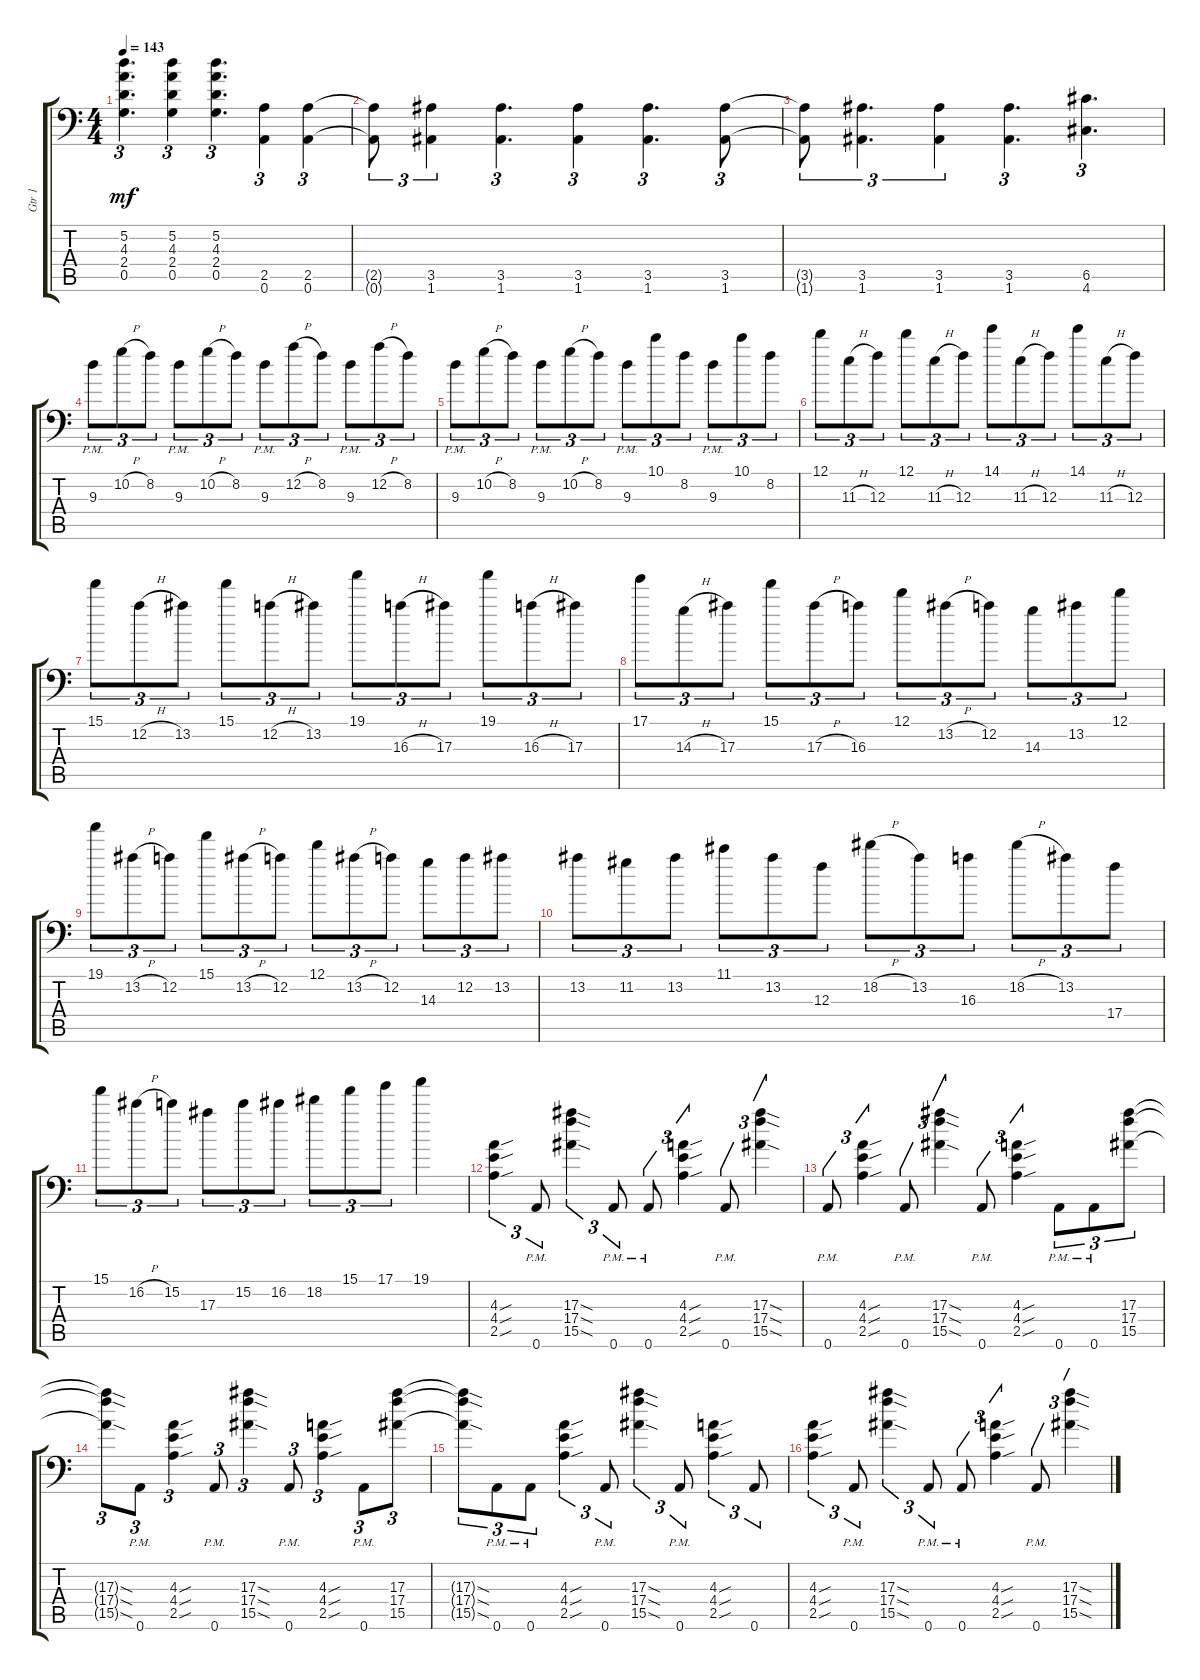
\track ("Gtr 1" "Gtr 1") {instrument electricguitarclean}
\staff {score tabs}
\tuning (D4 A3 F3 C3 G2 A1) {hide}
\ts (4 4)
\tempo 143
\clef f4
\ks c
(5.2 4.3 2.4 0.5).4{d tu (3 2) dy mf} (5.2 4.3 2.4 0.5).4{tu (3 2)} (5.2 4.3 2.4 0.5).4{d tu (3 2)} (2.5 0.6).4{tu (3 2)} (2.5 0.6).4{tu (3 2)} |
(2.5{t} 0.6{t}).8{tu (3 2)} (3.5 1.6).4{tu (3 2)} (3.5 1.6).4{d tu (3 2)} (3.5 1.6).4{tu (3 2)} (3.5 1.6).4{d tu (3 2)} (3.5 1.6).8{tu (3 2)} |
(3.5{t} 1.6{t}).8{tu (3 2)} (3.5 1.6).4{d tu (3 2)} (3.5 1.6).4{tu (3 2)} (3.5 1.6).4{d tu (3 2)} (6.5 4.6).4{d tu (3 2)} |
9.3{pm}.8{tu (3 2)} 10.2{h}.8{tu (3 2)} 8.2.8{tu (3 2)} 9.3{pm}.8{tu (3 2)} 10.2{h}.8{tu (3 2)} 8.2.8{tu (3 2)} 9.3{pm}.8{tu (3 2)} 12.2{h}.8{tu (3 2)} 8.2.8{tu (3 2)} 9.3{pm}.8{tu (3 2)} 12.2{h}.8{tu (3 2)} 8.2.8{tu (3 2)} |
9.3{pm}.8{tu (3 2)} 10.2{h}.8{tu (3 2)} 8.2.8{tu (3 2)} 9.3{pm}.8{tu (3 2)} 10.2{h}.8{tu (3 2)} 8.2.8{tu (3 2)} 9.3{pm}.8{tu (3 2)} 10.1.8{tu (3 2)} 8.2.8{tu (3 2)} 9.3{pm}.8{tu (3 2)} 10.1.8{tu (3 2)} 8.2.8{tu (3 2)} |
12.1.8{tu (3 2)} 11.3{h}.8{tu (3 2)} 12.3.8{tu (3 2)} 12.1.8{tu (3 2)} 11.3{h}.8{tu (3 2)} 12.3.8{tu (3 2)} 14.1.8{tu (3 2)} 11.3{h}.8{tu (3 2)} 12.3.8{tu (3 2)} 14.1.8{tu (3 2)} 11.3{h}.8{tu (3 2)} 12.3.8{tu (3 2)} |
15.1.8{tu (3 2)} 12.2{h}.8{tu (3 2)} 13.2.8{tu (3 2)} 15.1.8{tu (3 2)} 12.2{h}.8{tu (3 2)} 13.2.8{tu (3 2)} 19.1.8{tu (3 2)} 16.3{h}.8{tu (3 2)} 17.3.8{tu (3 2)} 19.1.8{tu (3 2)} 16.3{h}.8{tu (3 2)} 17.3.8{tu (3 2)} |
17.1.8{tu (3 2)} 14.3{h}.8{tu (3 2)} 17.3.8{tu (3 2)} 15.1.8{tu (3 2)} 17.3{h}.8{tu (3 2)} 16.3.8{tu (3 2)} 12.1.8{tu (3 2)} 13.2{h}.8{tu (3 2)} 12.2.8{tu (3 2)} 14.3.8{tu (3 2)} 13.2.8{tu (3 2)} 12.1.8{tu (3 2)} |
19.1.8{tu (3 2)} 13.2{h}.8{tu (3 2)} 12.2.8{tu (3 2)} 15.1.8{tu (3 2)} 13.2{h}.8{tu (3 2)} 12.2.8{tu (3 2)} 12.1.8{tu (3 2)} 13.2{h}.8{tu (3 2)} 12.2.8{tu (3 2)} 14.3.8{tu (3 2)} 12.2.8{tu (3 2)} 13.2.8{tu (3 2)} |
13.2.8{tu (3 2)} 11.2.8{tu (3 2)} 13.2.8{tu (3 2)} 11.1.8{tu (3 2)} 13.2.8{tu (3 2)} 12.3.8{tu (3 2)} 18.2{h}.8{tu (3 2)} 13.2.8{tu (3 2)} 16.3.8{tu (3 2)} 18.2{h}.8{tu (3 2)} 13.2.8{tu (3 2)} 17.4.8{tu (3 2)} |
15.1.8{tu (3 2)} 16.2{h}.8{tu (3 2)} 15.2.8{tu (3 2)} 17.3.8{tu (3 2)} 15.2.8{tu (3 2)} 16.2.8{tu (3 2)} 18.2.8{tu (3 2)} 15.1.8{tu (3 2)} 17.1.8{tu (3 2)} 19.1.4 |
(4.3{sou} 4.4{sou} 2.5{sou}).4{tu (3 2)} 0.6{pm}.8{tu (3 2)} (17.3{sod} 17.4{sod} 15.5{sod}).4{tu (3 2)} 0.6{pm}.8{tu (3 2)} 0.6{pm}.8{tu (3 2)} (4.3{sou} 4.4{sou} 2.5{sou}).4{tu (3 2)} 0.6{pm}.8{tu (3 2)} (17.3{sod} 17.4{sod} 15.5{sod}).4{tu (3 2)} |
0.6{pm}.8{tu (3 2)} (4.3{sou} 4.4{sou} 2.5{sou}).4{tu (3 2)} 0.6{pm}.8{tu (3 2)} (17.3{sod} 17.4{sod} 15.5{sod}).4{tu (3 2)} 0.6{pm}.8{tu (3 2)} (4.3{sou} 4.4{sou} 2.5{sou}).4{tu (3 2)} 0.6{pm}.8{tu (3 2)} 0.6{pm}.8{tu (3 2)} (17.3 17.4 15.5).8{tu (3 2)} |
(17.3{sod t} 17.4{sod t} 15.5{sod t}).8{tu (3 2)} 0.6{pm}.8{tu (3 2)} (4.3{sou} 4.4{sou} 2.5{sou}).4{tu (3 2)} 0.6{pm}.8{tu (3 2)} (17.3{sod} 17.4{sod} 15.5{sod}).4{tu (3 2)} 0.6{pm}.8{tu (3 2)} (4.3{sou} 4.4{sou} 2.5{sou}).4{tu (3 2)} 0.6{pm}.8{tu (3 2)} (17.3 17.4 15.5).8{tu (3 2)} |
(17.3{sod t} 17.4{sod t} 15.5{sod t}).8{tu (3 2)} 0.6{pm}.8{tu (3 2)} 0.6{pm}.8{tu (3 2)} (4.3{sou} 4.4{sou} 2.5{sou}).4{tu (3 2)} 0.6{pm}.8{tu (3 2)} (17.3{sod} 17.4{sod} 15.5{sod}).4{tu (3 2)} 0.6{pm}.8{tu (3 2)} (4.3{sou} 4.4{sou} 2.5{sou}).4{tu (3 2)} 0.6.8{tu (3 2)} |
(4.3{sou} 4.4{sou} 2.5{sou}).4{tu (3 2)} 0.6{pm}.8{tu (3 2)} (17.3{sod} 17.4{sod} 15.5{sod}).4{tu (3 2)} 0.6{pm}.8{tu (3 2)} 0.6{pm}.8{tu (3 2)} (4.3{sou} 4.4{sou} 2.5{sou}).4{tu (3 2)} 0.6{pm}.8{tu (3 2)} (17.3{sod} 17.4{sod} 15.5{sod}).4{tu (3 2)}
